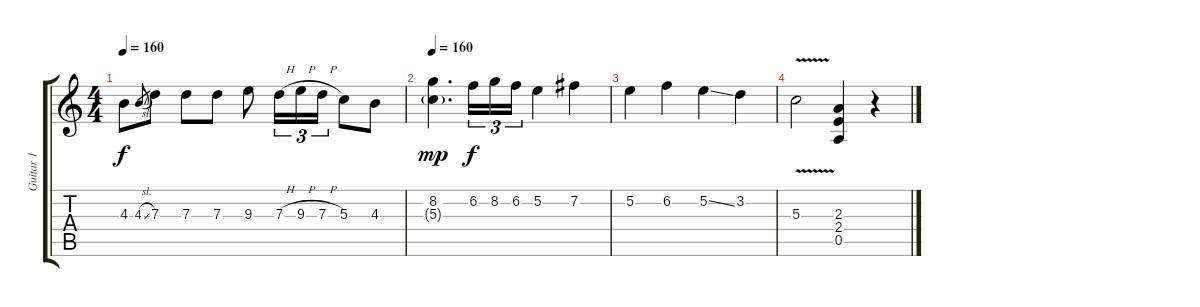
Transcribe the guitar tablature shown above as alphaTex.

\track ("Guitar 1" "Guitar 1") {instrument distortionguitar}
\staff {score tabs}
\tuning (E4 B3 G3 D3 A2 E2) {hide}
\ts (4 4)
\tempo 160
\clef g2
\ks c
4.3.8{dy f} 4.3{sl}.8{gr} 7.3.8 7.3.8 7.3.8 9.3.8 7.3{h}.16{tu (3 2)} 9.3{h}.16{tu (3 2)} 7.3{h}.16{tu (3 2)} 5.3.8 4.3.8 |
\tempo 90
\tempo 160
(8.2 5.3{g}).4{d dy mp} 6.2.16{tu (3 2) dy f} 8.2.16{tu (3 2)} 6.2.16{tu (3 2)} 5.2.4 7.2.4 |
5.2.4 6.2.4 5.2{ss}.4 3.2.4 |
5.3{v}.2 (2.3 2.4 0.5).4 r.4
